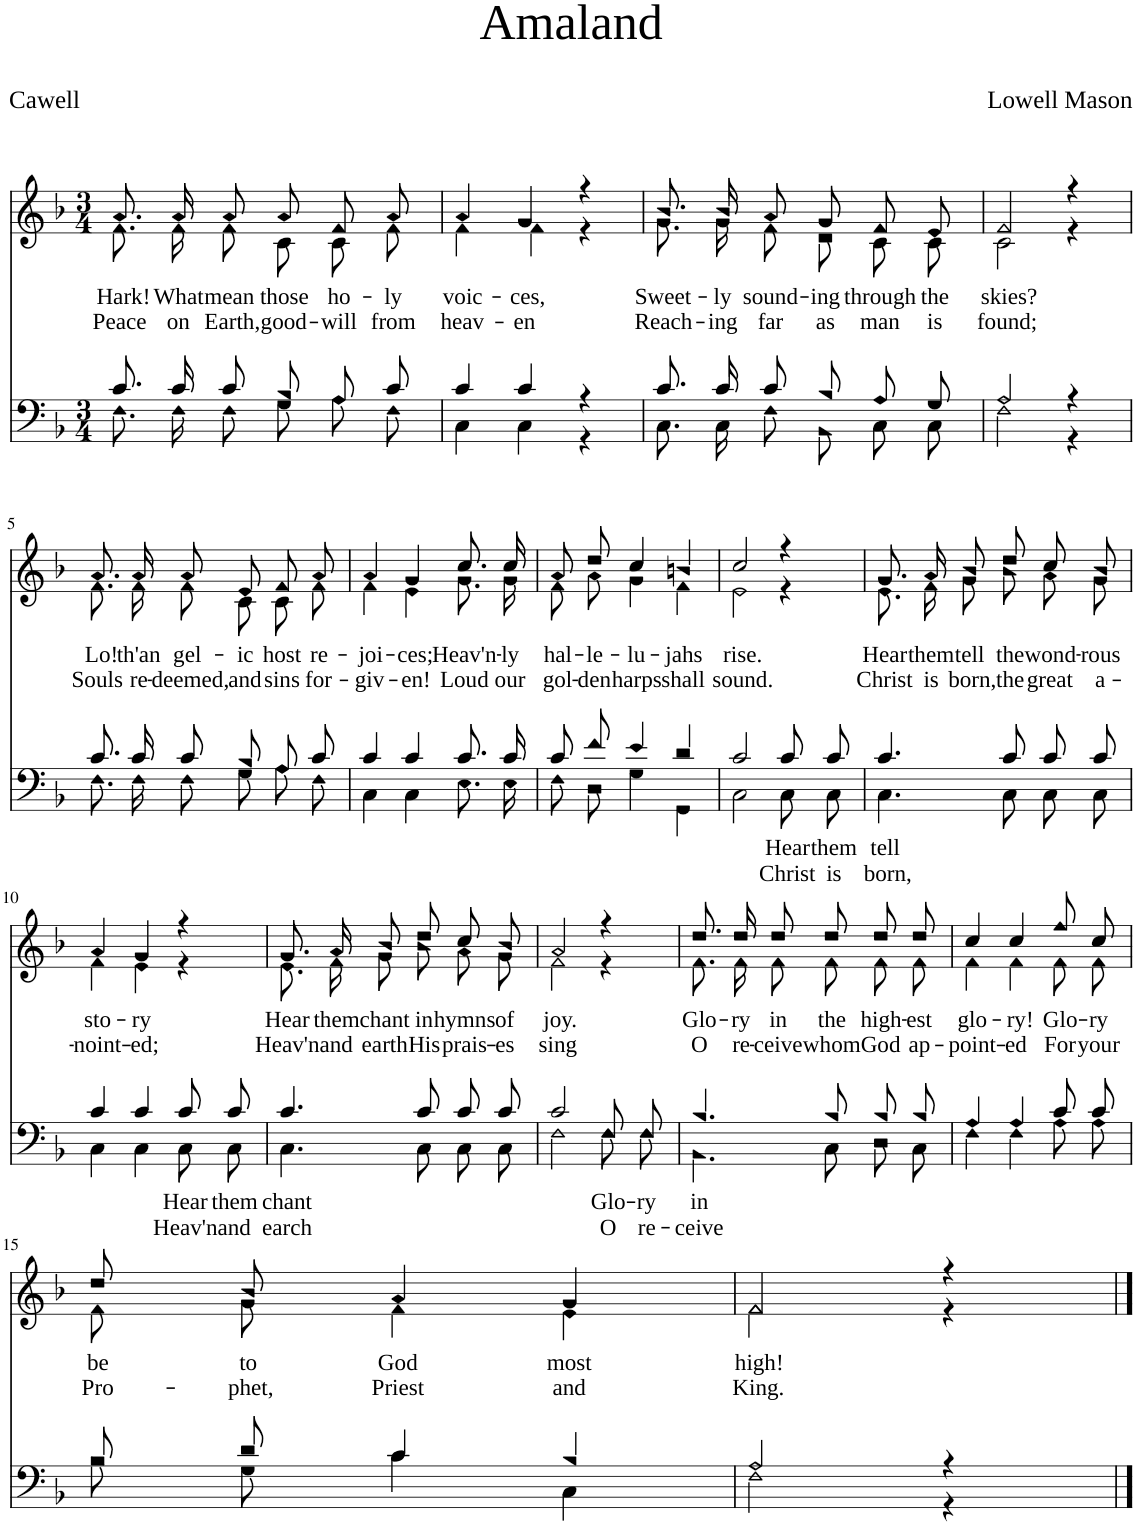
**kern	**text	**text	**kern	**text	**text
*part2	*part2	*part2	*part1	*part1	*part1
*staff2	*staff2	*staff2	*staff1	*staff1	*staff1
*I"Bass	*	*	*I"Soprano	*	*
*clefF4	*	*	*clefG2	*	*
*k[b-]	*	*	*k[b-]	*	*
*M3/4	*	*	*M3/4	*	*
=1	=1	=1	=1	=1	=1
*^	*	*	*	*	*
!	!	!	!	!	!LO:LY:b	!LO:LY:b
*	*	*	*	*^	*	*
8.c/L	8.F\L	.	.	8.a/L	8.f\L	Hark!	Peace
!	!	!	!	!	!	!LO:LY:b	!LO:LY:b
16c/Jk	16F\Jk	.	.	16a/Jk	16f\Jk	What	on
!	!	!	!	!	!	!LO:LY:b	!LO:LY:b
8c/L	8F\L	.	.	8a/L	8f\L	mean	Earth,
!	!	!	!	!	!	!LO:LY:b	!LO:LY:b
8B-/J	8G\J	.	.	8a/J	8c\J	those	good-
!	!	!	!	!	!	!LO:LY:b	!LO:LY:b
8A/L	8A\L	.	.	8f/L	8c\L	ho-	-will
!	!	!	!	!	!	!LO:LY:b	!LO:LY:b
8c/J	8F\J	.	.	8a/J	8f\J	-ly	from
=2	=2	=2	=2	=2	=2	=2	=2
!	!	!	!	!	!	!LO:LY:b	!LO:LY:b
4c/	4C\	.	.	4a/	4f\	voic-	heav-
!	!	!	!	!	!	!LO:LY:b	!LO:LY:b
4c/	4C\	.	.	4g/	4f\	-ces,	-en
4r	4r	.	.	4r	4r	.	.
=3	=3	=3	=3	=3	=3	=3	=3
!	!	!	!	!	!	!LO:LY:b	!LO:LY:b
8.c/L	8.C\L	.	.	8.b-/L	8.g\L	Sweet-	Reach-
!	!	!	!	!	!	!LO:LY:b	!LO:LY:b
16c/Jk	16C\Jk	.	.	16b-/Jk	16g\Jk	-ly	-ing
!	!	!	!	!	!	!LO:LY:b	!LO:LY:b
8c/L	8F\L	.	.	8a/L	8f\L	sound-	far
!	!	!	!	!	!	!LO:LY:b	!LO:LY:b
8B-/J	8BB-\J	.	.	8g/J	8d\J	-ing	as
!	!	!	!	!	!	!LO:LY:b	!LO:LY:b
8A/L	8C\L	.	.	8f/L	8c\L	through	man
!	!	!	!	!	!	!LO:LY:b	!LO:LY:b
8G/J	8C\J	.	.	8e/J	8c\J	the	is
=4	=4	=4	=4	=4	=4	=4	=4
!	!	!	!	!	!	!LO:LY:b	!LO:LY:b
2A/	2F\	.	.	2f/	2c\	skies?	found;
4r	4r	.	.	4r	4r	.	.
!!LO:LB:g=z	!!
=5	=5	=5	=5	=5	=5	=5	=5
!	!	!	!	!	!	!LO:LY:b	!LO:LY:b
8.c/L	8.F\L	.	.	8.a/L	8.f\L	Lo!	Souls
!	!	!	!	!	!	!LO:LY:b	!LO:LY:b
16c/Jk	16F\Jk	.	.	16a/Jk	16f\Jk	th'an	re-
!	!	!	!	!	!	!LO:LY:b	!LO:LY:b
8c/L	8F\L	.	.	8a/L	8f\L	gel-	-deemed,
!	!	!	!	!	!	!LO:LY:b	!LO:LY:b
8B-/J	8G\J	.	.	8e/J	8c\J	-ic	and
!	!	!	!	!	!	!LO:LY:b	!LO:LY:b
8A/L	8A\L	.	.	8f/L	8c\L	host	sins
!	!	!	!	!	!	!LO:LY:b	!LO:LY:b
8c/J	8F\J	.	.	8a/J	8f\J	re-	for-
=6	=6	=6	=6	=6	=6	=6	=6
!	!	!	!	!	!	!LO:LY:b	!LO:LY:b
4c/	4C\	.	.	4a/	4f\	-joi-	-giv-
!	!	!	!	!	!	!LO:LY:b	!LO:LY:b
4c/	4C\	.	.	4g/	4e\	-ces;	-en!
!	!	!	!	!	!	!LO:LY:b	!LO:LY:b
8.c/L	8.E\L	.	.	8.cc/L	8.g\L	Heav'n-	Loud
!	!	!	!	!	!	!LO:LY:b	!LO:LY:b
16c/Jk	16E\Jk	.	.	16cc/Jk	16g\Jk	-ly	our
=7	=7	=7	=7	=7	=7	=7	=7
!	!	!	!	!	!	!LO:LY:b	!LO:LY:b
8c/L	8F\L	.	.	8a/L	8f\L	hal-	gol-
!	!	!	!	!	!	!LO:LY:b	!LO:LY:b
8f/J	8D\J	.	.	8dd/J	8a\J	-le-	-den
!	!	!	!	!	!	!LO:LY:b	!LO:LY:b
4e/	4G\	.	.	4cc/	4g\	-lu-	harps
!	!	!	!	!	!	!LO:LY:b	!LO:LY:b
4d/	4GG\	.	.	4bn/	4f\	-jahs	shall
=8	=8	=8	=8	=8	=8	=8	=8
!	!	!	!	!	!	!LO:LY:b	!LO:LY:b
2c/	2C\	.	.	2cc/	2e\	rise.	sound.
!	!	!LO:LY:b	!LO:LY:b	!	!	!	!
8c/L	8C\L	Hear	Christ	4r	4r	.	.
!	!	!LO:LY:b	!LO:LY:b	!	!	!	!
8c/J	8C\J	them	is	.	.	.	.
=9	=9	=9	=9	=9	=9	=9	=9
!	!	!LO:LY:b	!LO:LY:b	!	!	!LO:LY:b	!LO:LY:b
4.c/	4.C\	tell	born,	8.g/L	8.e\L	Hear	Christ
!	!	!	!	!	!	!LO:LY:b	!LO:LY:b
.	.	.	.	16a/Jk	16f\Jk	them	is
!	!	!	!	!	!	!LO:LY:b	!LO:LY:b
.	.	.	.	8b-/L	8g\L	tell	born,
!	!	!	!	!	!	!LO:LY:b	!LO:LY:b
8c/	8C\	.	.	8dd/J	8b-\J	the	the
!	!	!	!	!	!	!LO:LY:b	!LO:LY:b
8c/L	8C\L	.	.	8cc/L	8a\L	wond-	great
!	!	!	!	!	!	!LO:LY:b	!LO:LY:b
8c/J	8C\J	.	.	8b-/J	8g\J	-rous	a-
!!LO:LB:g=z	!!
=10	=10	=10	=10	=10	=10	=10	=10
!	!	!	!	!	!	!LO:LY:b	!LO:LY:b
4c/	4C\	.	.	4a/	4f\	sto-	-noint-
!	!	!	!	!	!	!LO:LY:b	!LO:LY:b
4c/	4C\	.	.	4g/	4e\	-ry	-ed;
!	!	!LO:LY:b	!LO:LY:b	!	!	!	!
8c/L	8C\L	Hear	Heav'n	4r	4r	.	.
!	!	!LO:LY:b	!LO:LY:b	!	!	!	!
8c/J	8C\J	them	and	.	.	.	.
=11	=11	=11	=11	=11	=11	=11	=11
!	!	!LO:LY:b	!LO:LY:b	!	!	!LO:LY:b	!LO:LY:b
4.c/	4.C\	chant	earch	8.g/L	8.e\L	Hear	Heav'n
!	!	!	!	!	!	!LO:LY:b	!LO:LY:b
.	.	.	.	16a/Jk	16f\Jk	them	and
!	!	!	!	!	!	!LO:LY:b	!LO:LY:b
.	.	.	.	8b-/L	8g\L	chant	earth
!	!	!	!	!	!	!LO:LY:b	!LO:LY:b
8c/	8C\	.	.	8dd/J	8b-\J	in	His
!	!	!	!	!	!	!LO:LY:b	!LO:LY:b
8c/L	8C\L	.	.	8cc/L	8a\L	hymns	prais-
!	!	!	!	!	!	!LO:LY:b	!LO:LY:b
8c/J	8C\J	.	.	8b-/J	8g\J	of	-es
=12	=12	=12	=12	=12	=12	=12	=12
!	!	!	!	!	!	!LO:LY:b	!LO:LY:b
2c/	2F\	.	.	2a/	2f\	joy.	sing
!	!	!LO:LY:b	!LO:LY:b	!	!	!	!
8F/L	8F\L	Glo-	O	4r	4r	.	.
!	!	!LO:LY:b	!LO:LY:b	!	!	!	!
8F/J	8F\J	-ry	re-	.	.	.	.
=13	=13	=13	=13	=13	=13	=13	=13
!	!	!LO:LY:b	!LO:LY:b	!	!	!LO:LY:b	!LO:LY:b
4.B-/	4.BB-\	in	-ceive	8.dd/L	8.f\L	Glo-	O
!	!	!	!	!	!	!LO:LY:b	!LO:LY:b
.	.	.	.	16dd/Jk	16f\Jk	-ry	re-
!	!	!	!	!	!	!LO:LY:b	!LO:LY:b
.	.	.	.	8dd/L	8f\L	in	-ceive
!	!	!	!	!	!	!LO:LY:b	!LO:LY:b
8B-/	8C\	.	.	8dd/J	8f\J	the	whom
!	!	!	!	!	!	!LO:LY:b	!LO:LY:b
8B-/L	8D\L	.	.	8dd/L	8f\L	high-	God
!	!	!	!	!	!	!LO:LY:b	!LO:LY:b
8B-/J	8C\J	.	.	8dd/J	8f\J	-est	ap-
=14	=14	=14	=14	=14	=14	=14	=14
!	!	!	!	!	!	!LO:LY:b	!LO:LY:b
4A/	4F\	.	.	4cc/	4f\	glo-	-point-
!	!	!	!	!	!	!LO:LY:b	!LO:LY:b
4A/	4F\	.	.	4cc/	4f\	-ry!	-ed
!	!	!	!	!	!	!LO:LY:b	!LO:LY:b
8c/L	8A\L	.	.	8ff/L	8f\L	Glo-	For
!	!	!	!	!	!	!LO:LY:b	!LO:LY:b
8c/J	8A\J	.	.	8cc/J	8f\J	-ry	your
!!LO:LB:g=z	!!
=15	=15	=15	=15	=15	=15	=15	=15
!	!	!	!	!	!	!LO:LY:b	!LO:LY:b
8B-/L	8B-\L	.	.	8dd/L	8f\L	be	Pro-
!	!	!	!	!	!	!LO:LY:b	!LO:LY:b
8d/J	8G\J	.	.	8b-/J	8g\J	to	-phet,
!	!	!	!	!	!	!LO:LY:b	!LO:LY:b
4c/	4c\	.	.	4a/	4f\	God	Priest
!	!	!	!	!	!	!LO:LY:b	!LO:LY:b
4B-/	4C\	.	.	4g/	4e\	most	and
=16	=16	=16	=16	=16	=16	=16	=16
!	!	!	!	!	!	!LO:LY:b	!LO:LY:b
2A/	2F\	.	.	2f/	2f\	high!	King.
4r	4r	.	.	4r	4r	.	.
*v	*v	*	*	*	*	*	*
*	*	*	*v	*v	*	*
==	==	==	==	==	==
*-	*-	*-	*-	*-	*-
